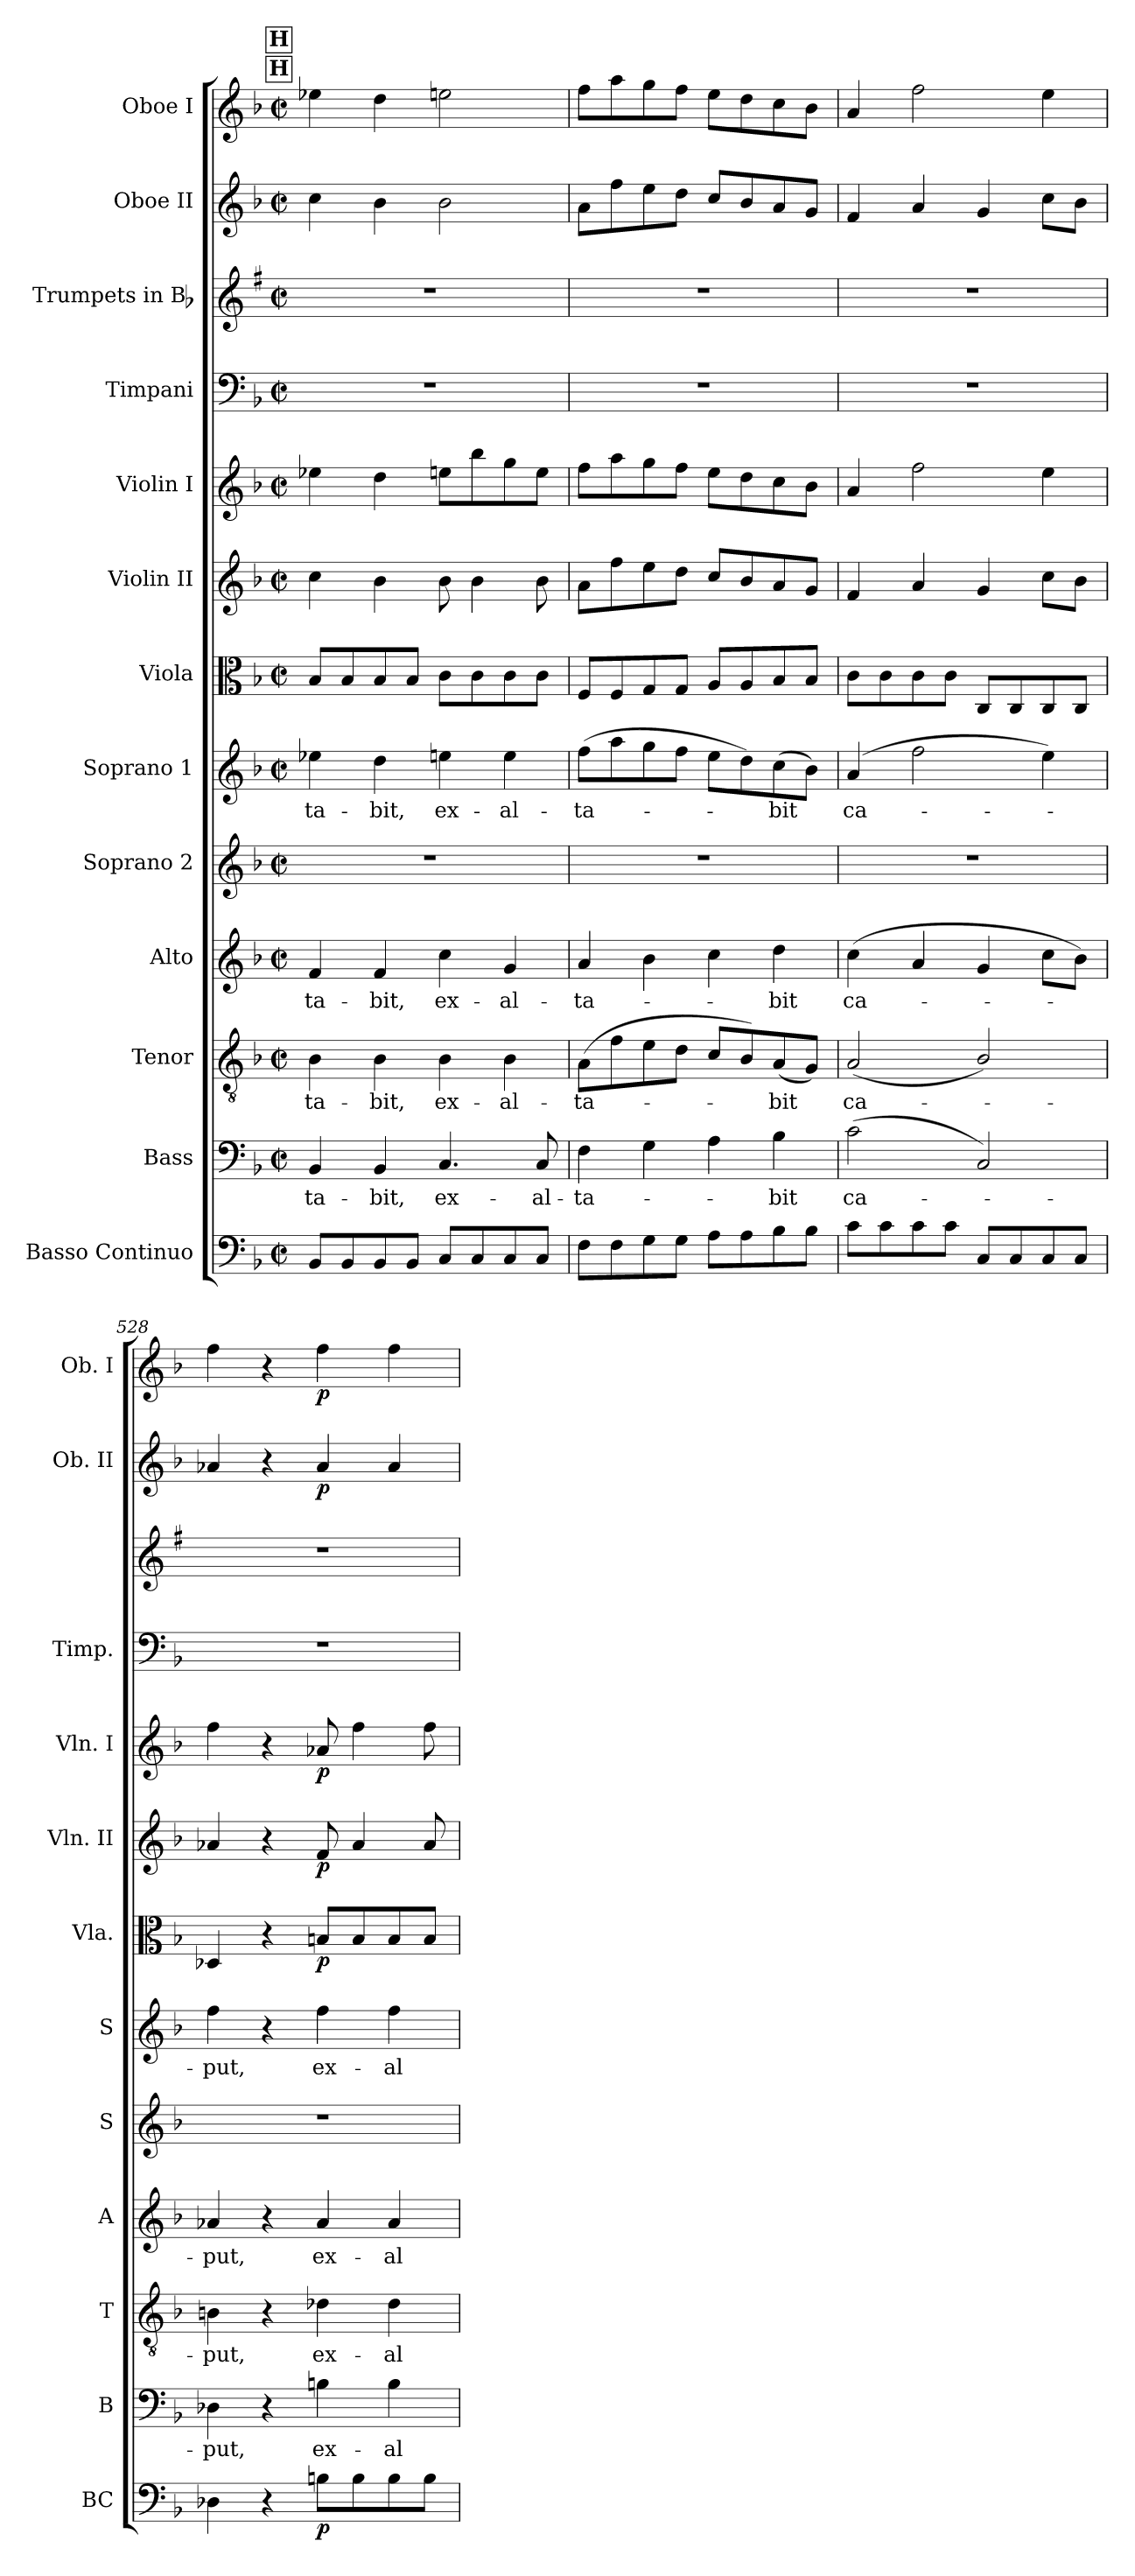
**kern	**dynam	**kern	**text	**kern	**text	**kern	**text	**kern	**kern	**text	**kern	**dynam	**kern	**dynam	**kern	**dynam	**kern	**kern	**kern	**dynam	**kern	**dynam
*part13	*part13	*part12	*part12	*part11	*part11	*part10	*part10	*part9	*part8	*part8	*part7	*part7	*part6	*part6	*part5	*part5	*part4	*part3	*part2	*part2	*part1	*part1
*staff13	*staff13	*staff12	*staff12	*staff11	*staff11	*staff10	*staff10	*staff9	*staff8	*staff8	*staff7	*staff7	*staff6	*staff6	*staff5	*staff5	*staff4	*staff3	*staff2	*staff2	*staff1	*staff1
*I"Basso Continuo	*	*I"Bass	*	*I"Tenor	*	*I"Alto	*	*I"Soprano 2	*I"Soprano 1	*	*I"Viola	*	*I"Violin II	*	*I"Violin I	*	*I"Timpani	*I"Trumpets in Bb	*I"Oboe II	*	*I"Oboe I	*
*I'BC	*	*I'B	*	*I'T	*	*I'A	*	*I'S	*I'S	*	*I'Vla.	*	*I'Vln. II	*	*I'Vln. I	*	*I'Timp.	*	*I'Ob. II	*	*I'Ob. I	*
*clefF4	*	*clefF4	*	*clefGv2	*	*clefG2	*	*clefG2	*clefG2	*	*clefC3	*	*clefG2	*	*clefG2	*	*clefF4	*clefG2	*clefG2	*	*clefG2	*
*	*	*	*	*	*	*	*	*	*	*	*	*	*	*	*	*	*	*ITrd1c2	*	*	*	*
*k[b-]	*	*k[b-]	*	*k[b-]	*	*k[b-]	*	*k[b-]	*k[b-]	*	*k[b-]	*	*k[b-]	*	*k[b-]	*	*k[b-]	*k[b-]	*k[b-]	*	*k[b-]	*
*F:	*	*F:	*	*F:	*	*F:	*	*F:	*F:	*	*F:	*	*F:	*	*F:	*	*F:	*F:	*F:	*	*F:	*
*M2/2	*	*M2/2	*	*M2/2	*	*M2/2	*	*M2/2	*M2/2	*	*M2/2	*	*M2/2	*	*M2/2	*	*M2/2	*M2/2	*M2/2	*	*M2/2	*
*met(c|)	*	*met(c|)	*	*met(c|)	*	*met(c|)	*	*met(c|)	*met(c|)	*	*met(c|)	*	*met(c|)	*	*met(c|)	*	*met(c|)	*met(c|)	*met(c|)	*	*met(c|)	*
!!LO:REH:place=s1:b:B:fs=14:t=H
!!LO:REH:place=s1:a:B:fs=14:t=H
=525	=525	=525	=525	=525	=525	=525	=525	=525	=525	=525	=525	=525	=525	=525	=525	=525	=525	=525	=525	=525	=525	=525
!	!	!	!LO:LY:b	!	!LO:LY:b	!	!LO:LY:b	!	!	!LO:LY:b	!	!	!	!	!	!	!	!	!	!	!	!
8BB-/L	.	4BB-/	-ta-	4B-\	-ta-	4f/	-ta-	1r	4ee-X\	-ta-	8B-/L	.	4cc\	.	4ee-X\	.	1r	1r	4cc\	.	4ee-X\	.
8BB-/	.	.	.	.	.	.	.	.	.	.	8B-/	.	.	.	.	.	.	.	.	.	.	.
!	!	!	!LO:LY:b	!	!LO:LY:b	!	!LO:LY:b	!	!	!LO:LY:b	!	!	!	!	!	!	!	!	!	!	!	!
8BB-/	.	4BB-/	-bit,	4B-\	-bit,	4f/	-bit,	.	4dd\	-bit,	8B-/	.	4b-\	.	4dd\	.	.	.	4b-\	.	4dd\	.
8BB-/J	.	.	.	.	.	.	.	.	.	.	8B-/J	.	.	.	.	.	.	.	.	.	.	.
!	!	!	!LO:LY:b	!	!LO:LY:b	!	!LO:LY:b	!	!	!LO:LY:b	!	!	!	!	!	!	!	!	!	!	!	!
8C/L	.	4.C/	ex-	4B-\	ex-	4cc\	ex-	.	4een\	ex-	8c\L	.	8b-\	.	8een\L	.	.	.	2b-\	.	2een\	.
8C/	.	.	.	.	.	.	.	.	.	.	8c\	.	4b-\	.	8bb-\	.	.	.	.	.	.	.
!	!	!	!	!	!LO:LY:b	!	!LO:LY:b	!	!	!LO:LY:b	!	!	!	!	!	!	!	!	!	!	!	!
8C/	.	.	.	4B-\	-al-	4g/	-al-	.	4ee\	-al-	8c\	.	.	.	8gg\	.	.	.	.	.	.	.
!	!	!	!LO:LY:b	!	!	!	!	!	!	!	!	!	!	!	!	!	!	!	!	!	!	!
8C/J	.	8C/	-al-	.	.	.	.	.	.	.	8c\J	.	8b-\	.	8ee\J	.	.	.	.	.	.	.
=526	=526	=526	=526	=526	=526	=526	=526	=526	=526	=526	=526	=526	=526	=526	=526	=526	=526	=526	=526	=526	=526	=526
!	!	!	!LO:LY:b	!	!LO:LY:b	!	!LO:LY:b	!	!	!LO:LY:b	!	!	!	!	!	!	!	!	!	!	!	!
8F\L	.	4F\	-ta-	(8A\L	-ta-	4a/	-ta-	1r	(8ff\L	-ta-	8F/L	.	8a\L	.	8ff\L	.	1r	1r	8a\L	.	8ff\L	.
8F\	.	.	.	8f\	.	.	.	.	8aa\	.	8F/	.	8ff\	.	8aa\	.	.	.	8ff\	.	8aa\	.
8G\	.	4G\	.	8e\	.	4b-\	.	.	8gg\	.	8G/	.	8ee\	.	8gg\	.	.	.	8ee\	.	8gg\	.
8G\J	.	.	.	8d\J	.	.	.	.	8ff\J	.	8G/J	.	8dd\J	.	8ff\J	.	.	.	8dd\J	.	8ff\J	.
8A\L	.	4A\	.	8c/L	.	4cc\	.	.	8ee\L	.	8A/L	.	8cc/L	.	8ee\L	.	.	.	8cc/L	.	8ee\L	.
8A\	.	.	.	8B-/)	.	.	.	.	8dd\)	.	8A/	.	8b-/	.	8dd\	.	.	.	8b-/	.	8dd\	.
!	!	!	!LO:LY:b	!	!LO:LY:b	!	!LO:LY:b	!	!	!LO:LY:b	!	!	!	!	!	!	!	!	!	!	!	!
8B-\	.	4B-\	-bit	(<8A/	-bit	4dd\	-bit	.	(8cc\	-bit	8B-/	.	8a/	.	8cc\	.	.	.	8a/	.	8cc\	.
8B-\J	.	.	.	8G/J)	.	.	.	.	8b-\J)	.	8B-/J	.	8g/J	.	8b-\J	.	.	.	8g/J	.	8b-\J	.
!!LO:PB:g=z
=527	=527	=527	=527	=527	=527	=527	=527	=527	=527	=527	=527	=527	=527	=527	=527	=527	=527	=527	=527	=527	=527	=527
!	!	!	!LO:LY:b	!	!LO:LY:b	!	!LO:LY:b	!	!	!LO:LY:b	!	!	!	!	!	!	!	!	!	!	!	!
8c\L	.	(2c\	ca-	(<2A/	ca-	(4cc\	ca-	1r	(4a/	ca-	8c\L	.	4f/	.	4a/	.	1r	1r	4f/	.	4a/	.
8c\	.	.	.	.	.	.	.	.	.	.	8c\	.	.	.	.	.	.	.	.	.	.	.
8c\	.	.	.	.	.	4a/	.	.	2ff\	.	8c\	.	4a/	.	2ff\	.	.	.	4a/	.	2ff\	.
8c\J	.	.	.	.	.	.	.	.	.	.	8c\J	.	.	.	.	.	.	.	.	.	.	.
8C/L	.	2C/)	.	2B-/)	.	4g/	.	.	.	.	8C/L	.	4g/	.	.	.	.	.	4g/	.	.	.
8C/	.	.	.	.	.	.	.	.	.	.	8C/	.	.	.	.	.	.	.	.	.	.	.
8C/	.	.	.	.	.	8cc\L	.	.	4ee\)	.	8C/	.	8cc\L	.	4ee\	.	.	.	8cc\L	.	4ee\	.
8C/J	.	.	.	.	.	8b-\J)	.	.	.	.	8C/J	.	8b-\J	.	.	.	.	.	8b-\J	.	.	.
=528	=528	=528	=528	=528	=528	=528	=528	=528	=528	=528	=528	=528	=528	=528	=528	=528	=528	=528	=528	=528	=528	=528
!	!	!	!LO:LY:b	!	!LO:LY:b	!	!LO:LY:b	!	!	!LO:LY:b	!	!	!	!	!	!	!	!	!	!	!	!
4D-X\	.	4D-X\	-put,	4Bn\	-put,	4a-X/	-put,	1r	4ff\	-put,	4D-X/	.	4a-X/	.	4ff\	.	1r	1r	4a-X/	.	4ff\	.
4r	.	4r	.	4r	.	4r	.	.	4r	.	4r	.	4r	.	4r	.	.	.	4r	.	4r	.
!	!LO:DY:b	!	!LO:LY:b	!	!LO:LY:b	!	!LO:LY:b	!	!	!LO:LY:b	!	!LO:DY:b	!	!LO:DY:b	!	!LO:DY:b	!	!	!	!LO:DY:b	!	!LO:DY:b
8Bn\L	p	4Bn\	ex-	4d-X\	ex-	4a-/	ex-	.	4ff\	ex-	8Bn/L	p	8f/	p	8a-X/	p	.	.	4a-/	p	4ff\	p
8B\	.	.	.	.	.	.	.	.	.	.	8B/	.	4a-/	.	4ff\	.	.	.	.	.	.	.
!	!	!	!LO:LY:b	!	!LO:LY:b	!	!LO:LY:b	!	!	!LO:LY:b	!	!	!	!	!	!	!	!	!	!	!	!
8B\	.	4B\	-al-	4d-\	-al-	4a-/	-al-	.	4ff\	-al-	8B/	.	.	.	.	.	.	.	4a-/	.	4ff\	.
8B\J	.	.	.	.	.	.	.	.	.	.	8B/J	.	8a-/	.	8ff\	.	.	.	.	.	.	.
=	=	=	=	=	=	=	=	=	=	=	=	=	=	=	=	=	=	=	=	=	=	=
*-	*-	*-	*-	*-	*-	*-	*-	*-	*-	*-	*-	*-	*-	*-	*-	*-	*-	*-	*-	*-	*-	*-
